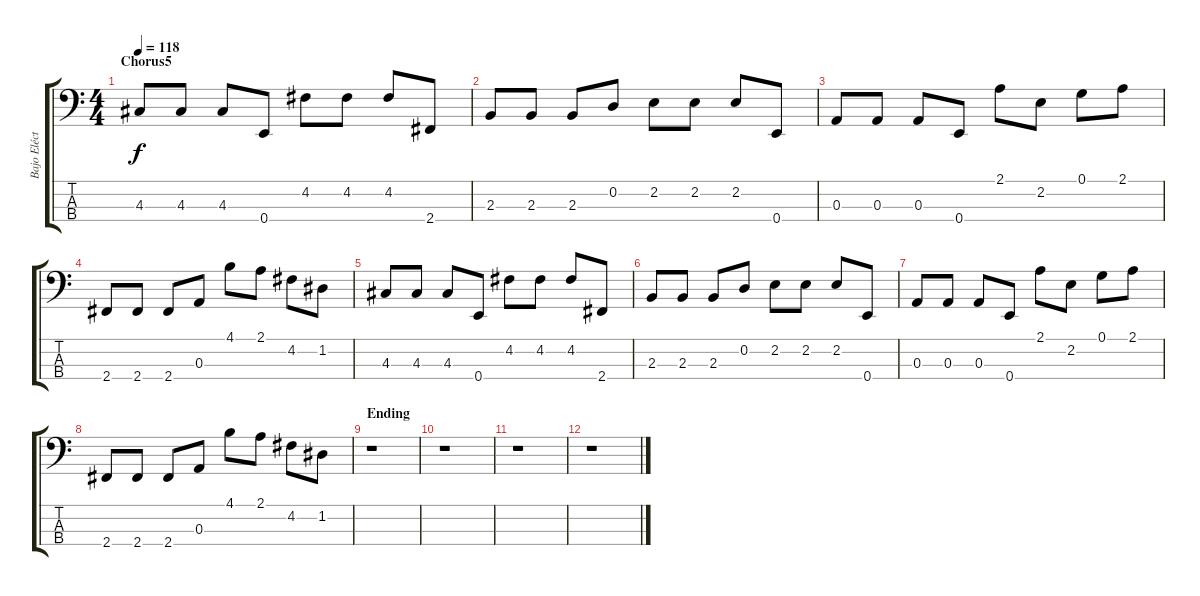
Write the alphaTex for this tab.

\track ("Bajo Eléctrico" "Bajo Eléct") {instrument electricbassfinger}
\staff {score tabs}
\tuning (G2 D2 A1 E1) {hide}
\ts (4 4)
\section ("" "Chorus5")
\tempo 118
\clef f4
\ks c
4.3.8{dy f} 4.3.8 4.3.8 0.4.8 4.2.8 4.2.8 4.2.8 2.4.8 |
2.3.8 2.3.8 2.3.8 0.2.8 2.2.8 2.2.8 2.2.8 0.4.8 |
0.3.8 0.3.8 0.3.8 0.4.8 2.1.8 2.2.8 0.1.8 2.1.8 |
2.4.8 2.4.8 2.4.8 0.3.8 4.1.8 2.1.8 4.2.8 1.2.8 |
4.3.8 4.3.8 4.3.8 0.4.8 4.2.8 4.2.8 4.2.8 2.4.8 |
2.3.8 2.3.8 2.3.8 0.2.8 2.2.8 2.2.8 2.2.8 0.4.8 |
0.3.8 0.3.8 0.3.8 0.4.8 2.1.8 2.2.8 0.1.8 2.1.8 |
2.4.8 2.4.8 2.4.8 0.3.8 4.1.8 2.1.8 4.2.8 1.2.8 |
\section ("" "Ending")
r.1 |
r.1 |
r.1 |
r.1
